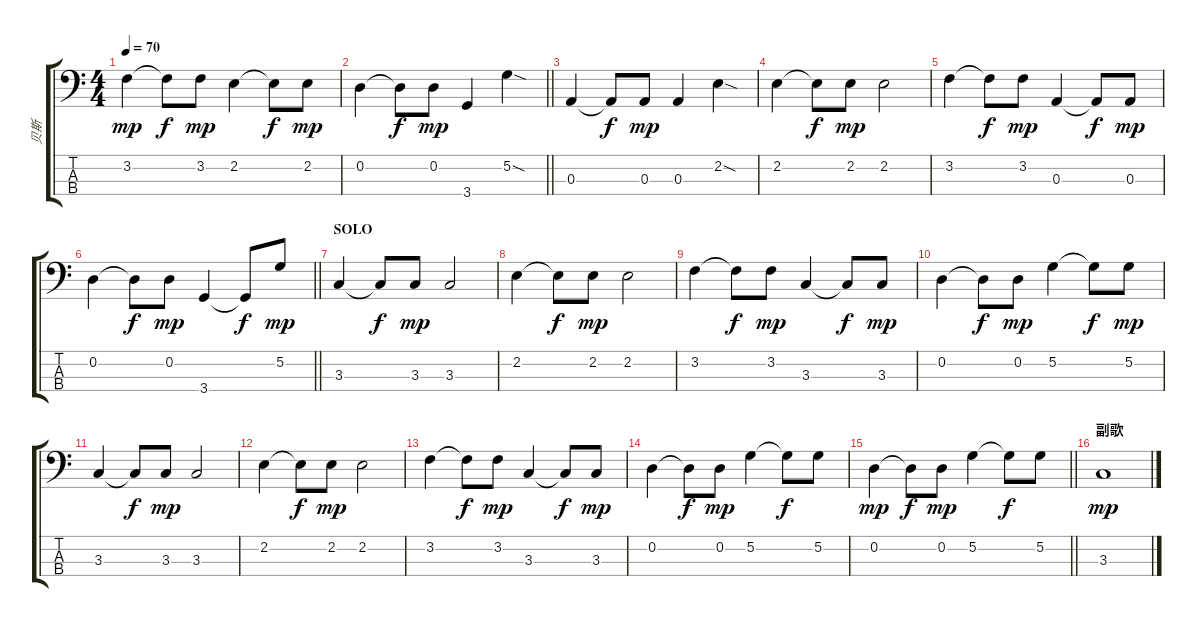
\track ("贝斯" "贝斯") {instrument electricbassfinger}
\staff {score tabs}
\tuning (G2 D2 A1 E1) {hide}
\ts (4 4)
\tempo 70
\clef f4
\ks c
3.2.4{dy mp} 3.2{t}.8{dy f} 3.2.8{dy mp} 2.2.4 2.2{t}.8{dy f} 2.2.8{dy mp} |
\barLineRight lightlight
0.2.4 0.2{t}.8{dy f} 0.2.8{dy mp} 3.4.4 5.2{sod}.4 |
0.3.4 0.3{t}.8{dy f} 0.3.8{dy mp} 0.3.4 2.2{sod}.4 |
2.2.4 2.2{t}.8{dy f} 2.2.8{dy mp} 2.2.2 |
3.2.4 3.2{t}.8{dy f} 3.2.8{dy mp} 0.3.4 0.3{t}.8{dy f} 0.3.8{dy mp} |
\barLineRight lightlight
0.2.4 0.2{t}.8{dy f} 0.2.8{dy mp} 3.4.4 3.4{t}.8{dy f} 5.2.8{dy mp} |
\section ("" "SOLO")
3.3.4 3.3{t}.8{dy f} 3.3.8{dy mp} 3.3.2 |
2.2.4 2.2{t}.8{dy f} 2.2.8{dy mp} 2.2.2 |
3.2.4 3.2{t}.8{dy f} 3.2.8{dy mp} 3.3.4 3.3{t}.8{dy f} 3.3.8{dy mp} |
0.2.4 0.2{t}.8{dy f} 0.2.8{dy mp} 5.2.4 5.2{t}.8{dy f} 5.2.8{dy mp} |
3.3.4 3.3{t}.8{dy f} 3.3.8{dy mp} 3.3.2 |
2.2.4 2.2{t}.8{dy f} 2.2.8{dy mp} 2.2.2 |
3.2.4 3.2{t}.8{dy f} 3.2.8{dy mp} 3.3.4 3.3{t}.8{dy f} 3.3.8{dy mp} |
0.2.4 0.2{t}.8{dy f} 0.2.8{dy mp} 5.2.4 5.2{t}.8{dy f} 5.2.8 |
\barLineRight lightlight
0.2.4{dy mp} 0.2{t}.8{dy f} 0.2.8{dy mp} 5.2.4 5.2{t}.8{dy f} 5.2.8 |
\section ("" "副歌")
3.3.1{dy mp}
